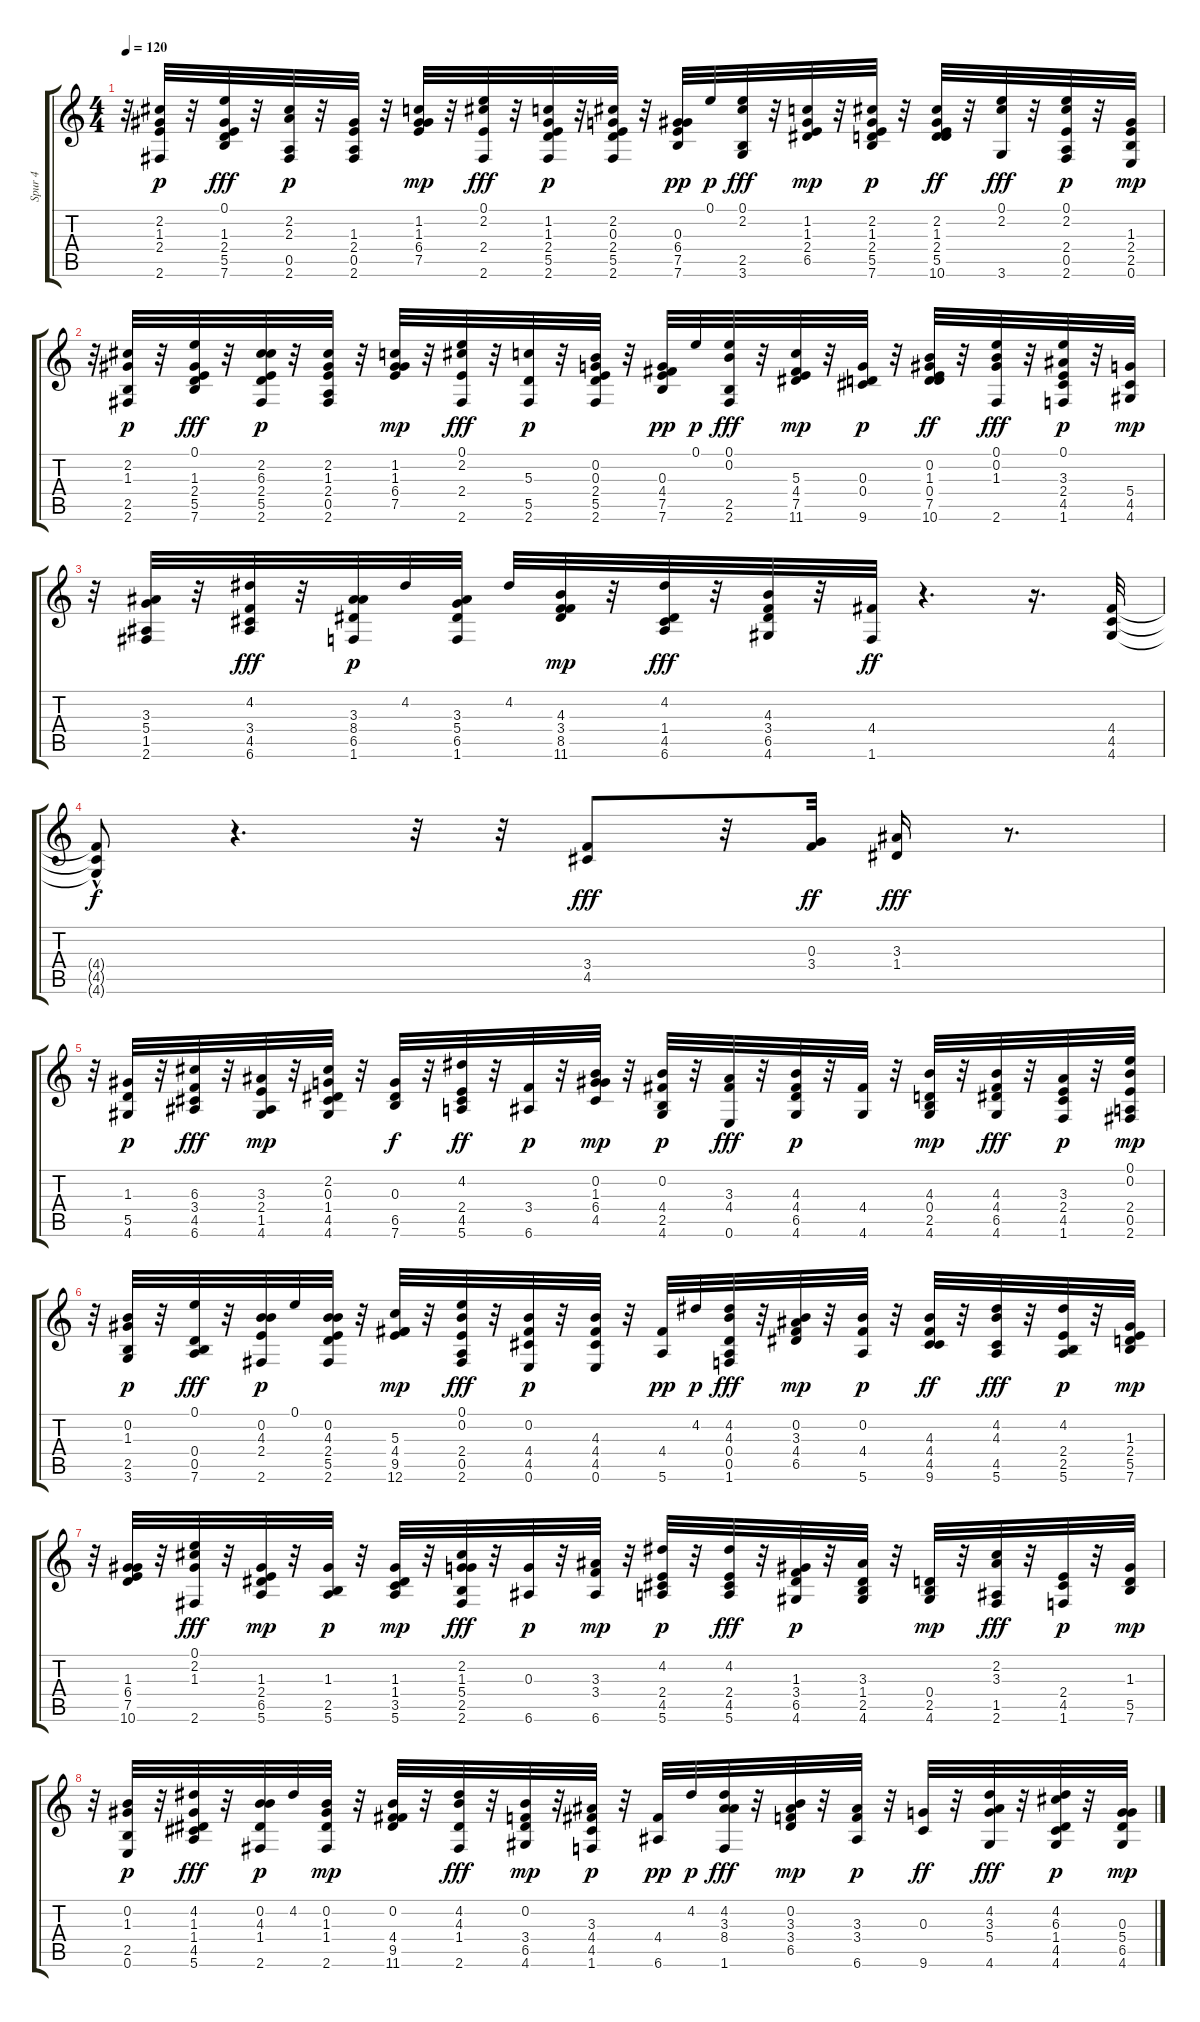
\track ("Spur 4" "Spur 4") {instrument acousticguitarnylon}
\staff {score tabs}
\tuning (E4 B3 G3 D3 A2 E2) {hide}
\ts (4 4)
\tempo 120
\clef g2
\ks c
r.32{dy mp} (2.2 1.3 2.4 2.6).32{dy p} r.32 (0.1 1.3 2.4 5.5 7.6).32{dy fff} r.32 (2.2 2.3 0.5 2.6).32{dy p} r.32 (1.3 2.4 0.5 2.6).32 r.32 (1.2 1.3 6.4 7.5).32{dy mp} r.32 (0.1 2.2 2.4 2.6).32{dy fff} r.32 (1.2 1.3 2.4 5.5 2.6).32{dy p} r.32 (2.2 0.3 2.4 5.5 2.6).32 r.32 (0.3 6.4 7.5 7.6).32{dy pp} 0.1.32{dy p} (0.1 2.2 2.5 3.6).32{dy fff} r.32 (1.2 1.3 2.4 6.5).32{dy mp} r.32 (2.2 1.3 2.4 5.5 7.6).32{dy p} r.32 (2.2 1.3 2.4 5.5 10.6).32{dy ff} r.32 (0.1 2.2 3.6).32{dy fff} r.32 (0.1 2.2 2.4 0.5 2.6).32{dy p} r.32 (1.3 2.4 2.5 0.6).32{dy mp} |
r.32 (2.2 1.3 2.5 2.6).32{dy p} r.32 (0.1 1.3 2.4 5.5 7.6).32{dy fff} r.32 (2.2 6.3 2.4 5.5 2.6).32{dy p} r.32 (2.2 1.3 2.4 0.5 2.6).32 r.32 (1.2 1.3 6.4 7.5).32{dy mp} r.32 (0.1 2.2 2.4 2.6).32{dy fff} r.32 (5.3 5.5 2.6).32{dy p} r.32 (0.2 0.3 2.4 5.5 2.6).32 r.32 (0.3 4.4 7.5 7.6).32{dy pp} 0.1.32{dy p} (0.1 0.2 2.5 2.6).32{dy fff} r.32 (5.3 4.4 7.5 11.6).32{dy mp} r.32 (0.3 0.4 9.6).32{dy p} r.32 (0.2 1.3 0.4 7.5 10.6).32{dy ff} r.32 (0.1 0.2 1.3 2.6).32{dy fff} r.32 (0.1 3.3 2.4 4.5 1.6).32{dy p} r.32 (5.4 4.5 4.6).32{dy mp} |
r.32 (3.3 5.4 1.5 2.6).32 r.32 (4.2 3.4 4.5 6.6).32{dy fff} r.32 (3.3 8.4 6.5 1.6).32{dy p} 4.2.32 (3.3 5.4 6.5 1.6).32 4.2.32 (4.3 3.4 8.5 11.6).32{dy mp} r.32 (4.2 1.4 4.5 6.6).32{dy fff} r.32 (4.3 3.4 6.5 4.6).32 r.32 (4.4 1.6).32{dy ff} r.4{d} r.16{d} (4.4 4.5 4.6).32 |
(4.4{hac t} 4.5{t} 4.6{t}).8{dy f} r.4{d} r.32 r.32 (3.4 4.5).8{dy fff} r.32 (0.3 3.4).32{dy ff} (3.3 1.4).16{dy fff} r.8{d} |
r.32 (1.3 5.5 4.6).32{dy p} r.32 (6.3 3.4 4.5 6.6).32{dy fff} r.32 (3.3 2.4 1.5 4.6).32{dy mp} r.32 (2.2 0.3 1.4 4.5 4.6).32 r.32 (0.3 6.5 7.6).32{dy f} r.32 (4.2 2.4 4.5 5.6).32{dy ff} r.32 (3.4 6.6).32{dy p} r.32 (0.2 1.3 6.4 4.5).32{dy mp} r.32 (0.2 4.4 2.5 4.6).32{dy p} r.32 (3.3 4.4 0.6).32{dy fff} r.32 (4.3 4.4 6.5 4.6).32{dy p} r.32 (4.4 4.6).32 r.32 (4.3 0.4 2.5 4.6).32{dy mp} r.32 (4.3 4.4 6.5 4.6).32{dy fff} r.32 (3.3 2.4 4.5 1.6).32{dy p} r.32 (0.1 0.2 2.4 0.5 2.6).32{dy mp} |
r.32 (0.2 1.3 2.5 3.6).32{dy p} r.32 (0.1 0.4 0.5 7.6).32{dy fff} r.32 (0.2 4.3 2.4 2.6).32{dy p} 0.1.32 (0.2 4.3 2.4 5.5 2.6).32 r.32 (5.3 4.4 9.5 12.6).32{dy mp} r.32 (0.1 0.2 2.4 0.5 2.6).32{dy fff} r.32 (0.2 4.4 4.5 0.6).32{dy p} r.32 (4.3 4.4 4.5 0.6).32 r.32 (4.4 5.6).32{dy pp} 4.2.32{dy p} (4.2 4.3 0.4 0.5 1.6).32{dy fff} r.32 (0.2 3.3 4.4 6.5).32{dy mp} r.32 (0.2 4.4 5.6).32{dy p} r.32 (4.3 4.4 4.5 9.6).32{dy ff} r.32 (4.2 4.3 4.5 5.6).32{dy fff} r.32 (4.2 2.4 2.5 5.6).32{dy p} r.32 (1.3 2.4 5.5 7.6).32{dy mp} |
r.32 (1.3 6.4 7.5 10.6).32 r.32 (0.1 2.2 1.3 2.6).32{dy fff} r.32 (1.3 2.4 6.5 5.6).32{dy mp} r.32 (1.3 2.5 5.6).32{dy p} r.32 (1.3 1.4 3.5 5.6).32{dy mp} r.32 (2.2 1.3 5.4 2.5 2.6).32{dy fff} r.32 (0.3 6.6).32{dy p} r.32 (3.3 3.4 6.6).32{dy mp} r.32 (4.2 2.4 4.5 5.6).32{dy p} r.32 (4.2 2.4 4.5 5.6).32{dy fff} r.32 (1.3 3.4 6.5 4.6).32{dy p} r.32 (3.3 1.4 2.5 4.6).32 r.32 (0.4 2.5 4.6).32{dy mp} r.32 (2.2 3.3 1.5 2.6).32{dy fff} r.32 (2.4 4.5 1.6).32{dy p} r.32 (1.3 5.5 7.6).32{dy mp} |
r.32 (0.2 1.3 2.5 0.6).32{dy p} r.32 (4.2 1.3 1.4 4.5 5.6).32{dy fff} r.32 (0.2 4.3 1.4 2.6).32{dy p} 4.2.32 (0.2 1.3 1.4 2.6).32{dy mp} r.32 (0.2 4.4 9.5 11.6).32 r.32 (4.2 4.3 1.4 2.6).32{dy fff} r.32 (0.2 3.4 6.5 4.6).32{dy mp} r.32 (3.3 4.4 4.5 1.6).32{dy p} r.32 (4.4 6.6).32{dy pp} 4.2.32{dy p} (4.2 3.3 8.4 1.6).32{dy fff} r.32 (0.2 3.3 3.4 6.5).32{dy mp} r.32 (3.3 3.4 6.6).32{dy p} r.32 (0.3 9.6).32{dy ff} r.32 (4.2 3.3 5.4 4.6).32{dy fff} r.32 (4.2 6.3 1.4 4.5 4.6).32{dy p} r.32 (0.3 5.4 6.5 4.6).32{dy mp}
